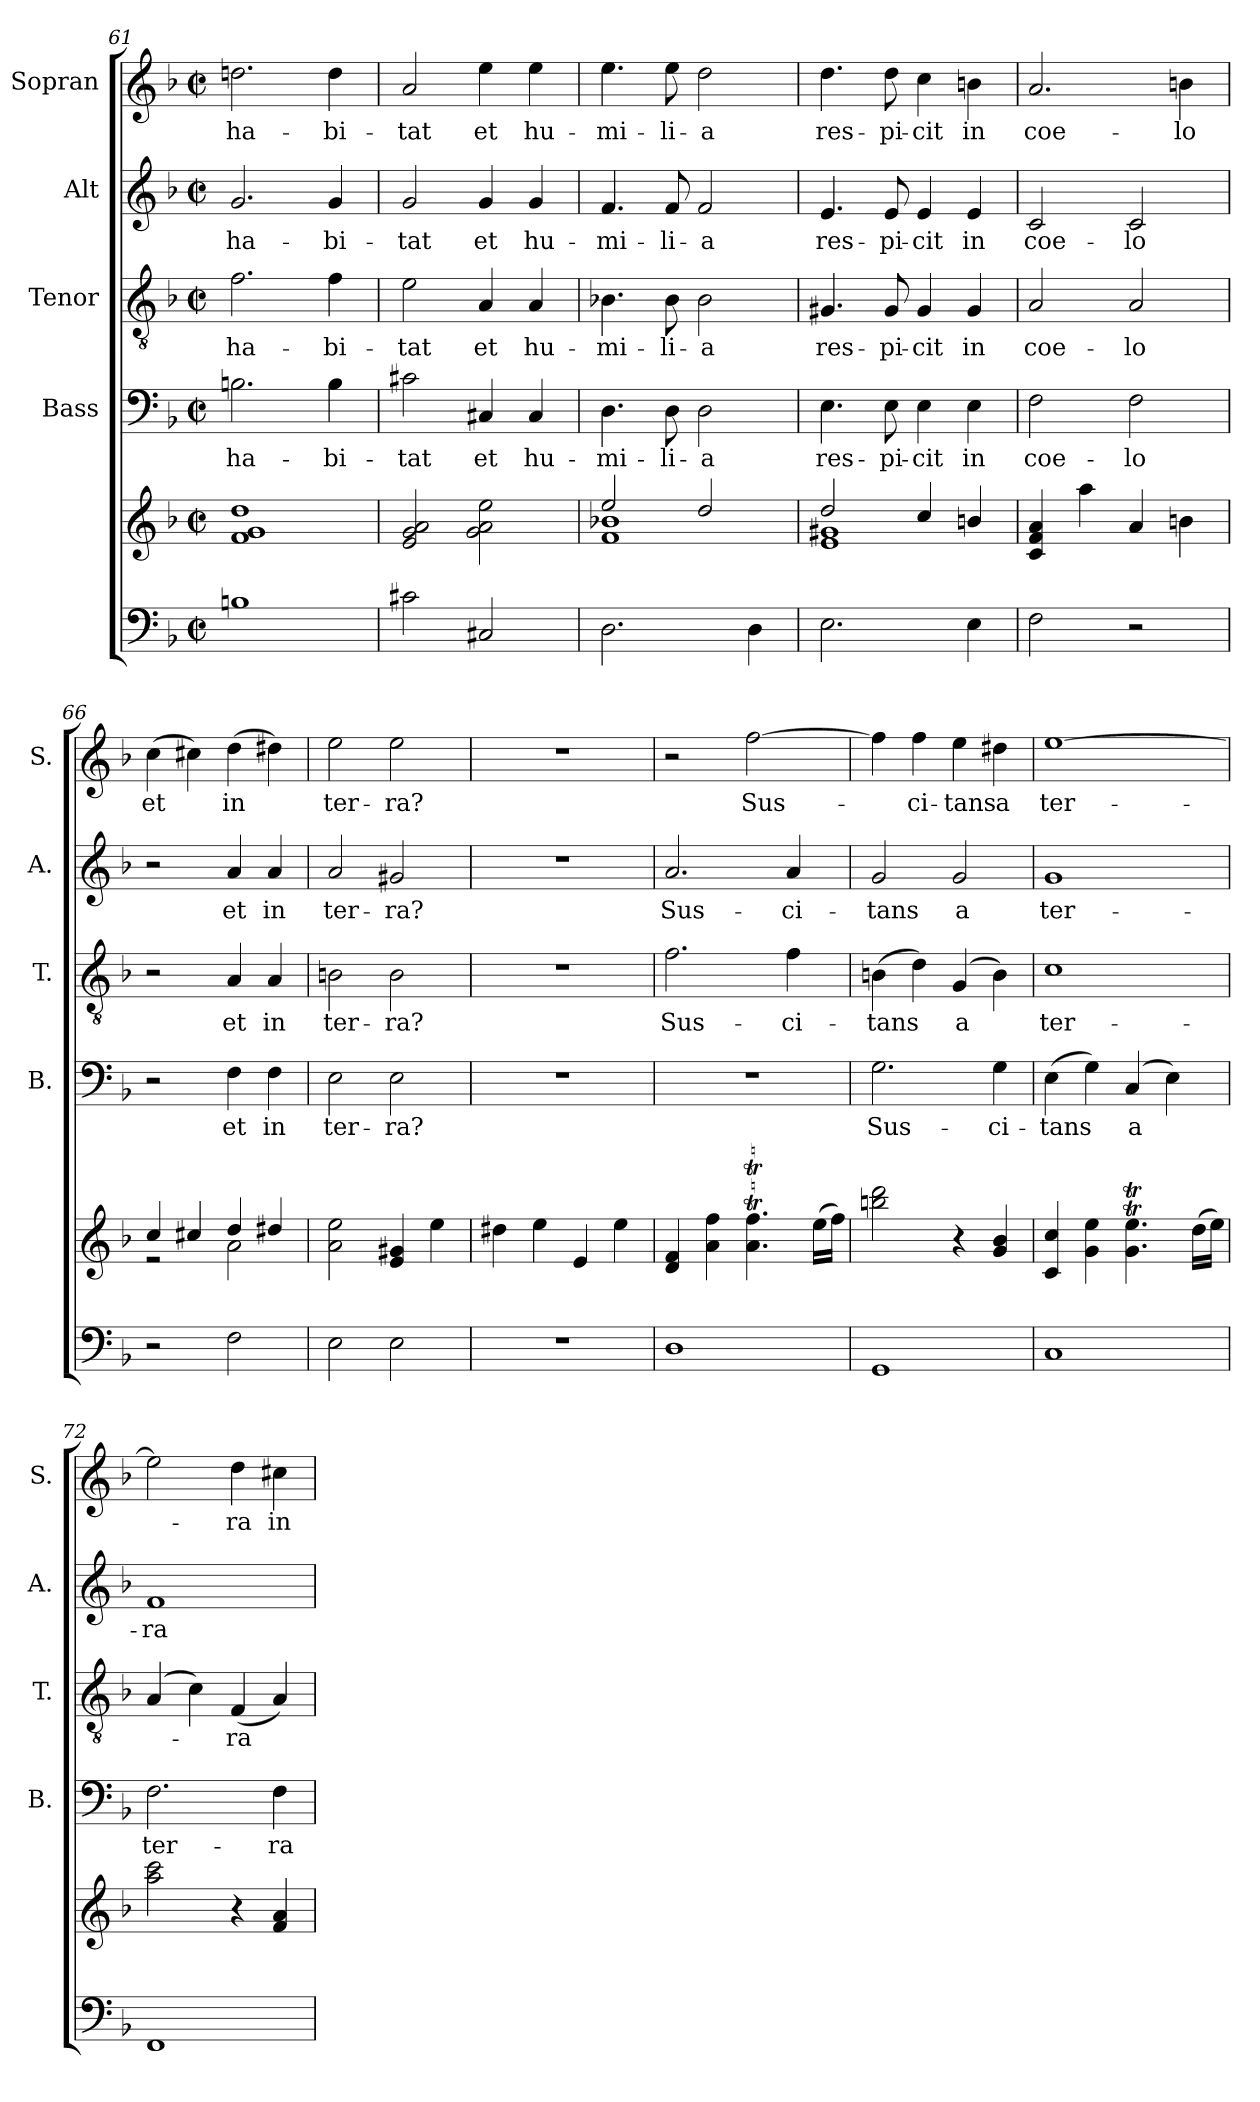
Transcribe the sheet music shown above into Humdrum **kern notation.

**kern	**kern	**kern	**text	**kern	**text	**kern	**text	**kern	**text
*part5	*part5	*part4	*part4	*part3	*part3	*part2	*part2	*part1	*part1
*staff6	*staff5	*staff4	*staff4	*staff3	*staff3	*staff2	*staff2	*staff1	*staff1
*	*	*I"Bass	*	*I"Tenor	*	*I"Alt	*	*I"Sopran	*
*	*	*I'B.	*	*I'T.	*	*I'A.	*	*I'S.	*
*clefF4	*clefG2	*clefF4	*	*clefGv2	*	*clefG2	*	*clefG2	*
*k[b-]	*k[b-]	*k[b-]	*	*k[b-]	*	*k[b-]	*	*k[b-]	*
*F:	*F:	*F:	*	*F:	*	*F:	*	*F:	*
*M2/2	*M2/2	*M2/2	*	*M2/2	*	*M2/2	*	*M2/2	*
*met(c|)	*met(c|)	*met(c|)	*	*met(c|)	*	*met(c|)	*	*met(c|)	*
=61	=61	=61	=61	=61	=61	=61	=61	=61	=61
!	!	!	!LO:LY:b	!	!LO:LY:b	!	!LO:LY:b	!	!LO:LY:b
1Bn	1f 1g 1dd	2.Bn\	ha-	2.f\	ha-	2.g/	ha-	2.ddn\	ha-
!	!	!	!LO:LY:b	!	!LO:LY:b	!	!LO:LY:b	!	!LO:LY:b
.	.	4B\	-bi-	4f\	-bi-	4g/	-bi-	4dd\	-bi-
=62	=62	=62	=62	=62	=62	=62	=62	=62	=62
!	!	!	!LO:LY:b	!	!LO:LY:b	!	!LO:LY:b	!	!LO:LY:b
2c#X\	2e/ 2g/ 2a/	2c#X\	-tat	2e\	-tat	2g/	-tat	2a/	-tat
!	!	!	!LO:LY:b	!	!LO:LY:b	!	!LO:LY:b	!	!LO:LY:b
2C#X/	2g\ 2a\ 2ee\	4C#X/	et	4A/	et	4g/	et	4ee\	et
!	!	!	!LO:LY:b	!	!LO:LY:b	!	!LO:LY:b	!	!LO:LY:b
.	.	4C#/	hu-	4A/	hu-	4g/	hu-	4ee\	hu-
!!LO:PB:g=z
=63	=63	=63	=63	=63	=63	=63	=63	=63	=63
*	*^	*	*	*	*	*	*	*	*
!	!	!	!	!LO:LY:b	!	!LO:LY:b	!	!LO:LY:b	!	!LO:LY:b
2.D\	2ee/	1f 1b-X	4.D\	-mi-	4.B-X\	-mi-	4.f/	-mi-	4.ee\	-mi-
!	!	!	!	!LO:LY:b	!	!LO:LY:b	!	!LO:LY:b	!	!LO:LY:b
.	.	.	8D\	-li-	8B-\	-li-	8f/	-li-	8ee\	-li-
!	!	!	!	!LO:LY:b	!	!LO:LY:b	!	!LO:LY:b	!	!LO:LY:b
.	2dd/	.	2D\	-a	2B-\	-a	2f/	-a	2dd\	-a
4D\	.	.	.	.	.	.	.	.	.	.
=64	=64	=64	=64	=64	=64	=64	=64	=64	=64	=64
!	!	!	!	!LO:LY:b	!	!LO:LY:b	!	!LO:LY:b	!	!LO:LY:b
2.E\	2dd/	1e 1g#X	4.E\	res-	4.G#X/	res-	4.e/	res-	4.dd\	res-
!	!	!	!	!LO:LY:b	!	!LO:LY:b	!	!LO:LY:b	!	!LO:LY:b
.	.	.	8E\	-pi-	8G#/	-pi-	8e/	-pi-	8dd\	-pi-
!	!	!	!	!LO:LY:b	!	!LO:LY:b	!	!LO:LY:b	!	!LO:LY:b
.	4cc/	.	4E\	-cit	4G#/	-cit	4e/	-cit	4cc\	-cit
!	!	!	!	!LO:LY:b	!	!LO:LY:b	!	!LO:LY:b	!	!LO:LY:b
4E\	4bn/	.	4E\	in	4G#/	in	4e/	in	4bn\	in
*	*v	*v	*	*	*	*	*	*	*	*
=65	=65	=65	=65	=65	=65	=65	=65	=65	=65
!	!	!	!LO:LY:b	!	!LO:LY:b	!	!LO:LY:b	!	!LO:LY:b
2F\	4c/ 4f/ 4a/	2F\	coe-	2A/	coe-	2c/	coe-	2.a/	coe-
.	4aa\	.	.	.	.	.	.	.	.
!	!	!	!LO:LY:b	!	!LO:LY:b	!	!LO:LY:b	!	!
2r	4a/	2F\	-lo	2A/	-lo	2c/	-lo	.	.
!	!	!	!	!	!	!	!	!	!LO:LY:b
.	4bn\	.	.	.	.	.	.	4bn\	-lo
=66	=66	=66	=66	=66	=66	=66	=66	=66	=66
*	*^	*	*	*	*	*	*	*	*
!	!	!	!	!	!	!	!	!	!	!LO:LY:b
2r	4cc/	2re	2r	.	2r	.	2r	.	(>4cc\	et
.	4cc#X/	.	.	.	.	.	.	.	4cc#X\)	.
!	!	!	!	!LO:LY:b	!	!LO:LY:b	!	!LO:LY:b	!	!LO:LY:b
2F\	4dd/	2a\	4F\	et	4A/	et	4a/	et	(>4dd\	in
!	!	!	!	!LO:LY:b	!	!LO:LY:b	!	!LO:LY:b	!	!
.	4dd#X/	.	4F\	in	4A/	in	4a/	in	4dd#X\)	.
*	*v	*v	*	*	*	*	*	*	*	*
=67	=67	=67	=67	=67	=67	=67	=67	=67	=67
!	!	!	!LO:LY:b	!	!LO:LY:b	!	!LO:LY:b	!	!LO:LY:b
2E\	2a\ 2ee\	2E\	ter-	2Bn\	ter-	2a/	ter-	2ee\	ter-
!	!	!	!LO:LY:b	!	!LO:LY:b	!	!LO:LY:b	!	!LO:LY:b
2E\	4e/ 4g#X/	2E\	-ra?	2B\	-ra?	2g#X/	-ra?	2ee\	-ra?
.	4ee\	.	.	.	.	.	.	.	.
=68	=68	=68	=68	=68	=68	=68	=68	=68	=68
1r	4dd#X\	1r	.	1r	.	1r	.	1r	.
.	4ee\	.	.	.	.	.	.	.	.
.	4e/	.	.	.	.	.	.	.	.
.	4ee\	.	.	.	.	.	.	.	.
!!LO:LB:g=z
=69	=69	=69	=69	=69	=69	=69	=69	=69	=69
!	!	!	!	!	!LO:LY:b	!	!LO:LY:b	!	!
1D	4d/ 4f/	1r	.	2.f\	Sus-	2.a/	Sus-	2r	.
.	4a\ 4ff\	.	.	.	.	.	.	.	.
!	!	!	!	!	!	!	!	!	!LO:LY:b
.	4.a\T 4.ff\T	.	.	.	.	.	.	[2ff\	Sus-
!	!	!	!	!	!LO:LY:b	!	!LO:LY:b	!	!
.	.	.	.	4f\	-ci-	4a/	-ci-	.	.
.	(>16ee\LL	.	.	.	.	.	.	.	.
.	16ff\JJ)	.	.	.	.	.	.	.	.
=70	=70	=70	=70	=70	=70	=70	=70	=70	=70
!	!	!	!LO:LY:b	!	!LO:LY:b	!	!LO:LY:b	!	!
1GG	2bbn\ 2ddd\	2.G\	Sus-	(>4Bn\	-tans	2g/	-tans	4ff\]	.
!	!	!	!	!	!	!	!	!	!LO:LY:b
.	.	.	.	4d\)	.	.	.	4ff\	-ci-
!	!	!	!	!	!LO:LY:b	!	!LO:LY:b	!	!LO:LY:b
.	4r	.	.	(4G/	a	2g/	a	4ee\	-tans
!	!	!	!LO:LY:b	!	!	!	!	!	!LO:LY:b
.	4g/ 4b-/	4G\	-ci-	4B\)	.	.	.	4dd#X\	a
=71	=71	=71	=71	=71	=71	=71	=71	=71	=71
!	!	!	!LO:LY:b	!	!LO:LY:b	!	!LO:LY:b	!	!LO:LY:b
1C	4c/ 4cc/	(>4E\	-tans	1c	ter-	1g	ter-	[1ee	ter-
.	4g\ 4ee\	4G\)	.	.	.	.	.	.	.
!	!	!	!LO:LY:b	!	!	!	!	!	!
.	4.g\T 4.ee\T	(4C/	a	.	.	.	.	.	.
.	.	4E\)	.	.	.	.	.	.	.
.	(>16dd\LL	.	.	.	.	.	.	.	.
.	16ee\JJ)	.	.	.	.	.	.	.	.
=72	=72	=72	=72	=72	=72	=72	=72	=72	=72
!	!	!	!LO:LY:b	!	!	!	!LO:LY:b	!	!
1FF	2aa\ 2ccc\	2.F\	ter-	(4A/	.	1f	-ra	2ee\]	.
.	.	.	.	4c\)	.	.	.	.	.
!	!	!	!	!	!LO:LY:b	!	!	!	!LO:LY:b
.	4r	.	.	(<4F/	-ra	.	.	4dd\	-ra
!	!	!	!LO:LY:b	!	!	!	!	!	!LO:LY:b
.	4f/ 4a/	4F\	-ra	4A/)	.	.	.	4cc#X\	in-
=	=	=	=	=	=	=	=	=	=
*-	*-	*-	*-	*-	*-	*-	*-	*-	*-
